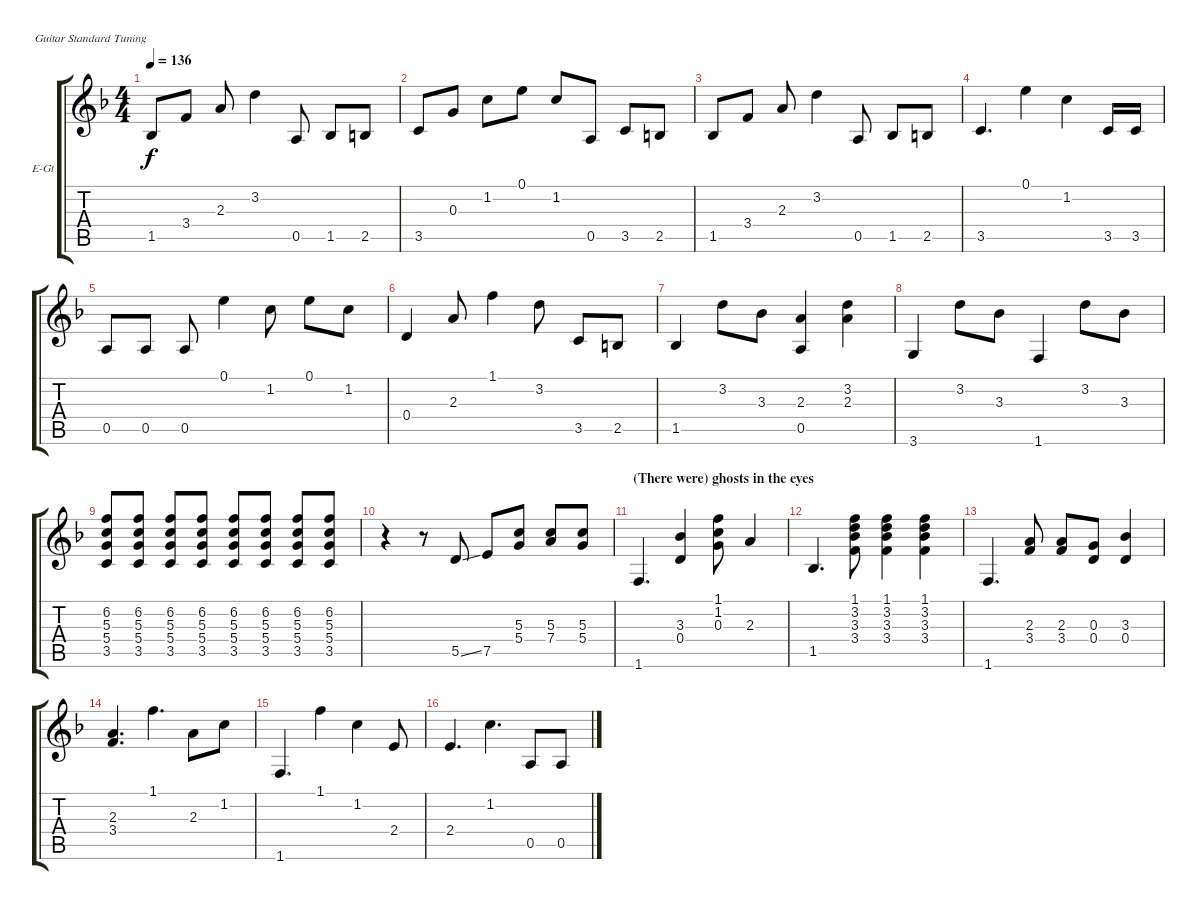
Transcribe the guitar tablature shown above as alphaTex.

\bracketExtendMode groupsimilarinstruments
\firstSystemTrackNameOrientation horizontal
\otherSystemsTrackNameOrientation horizontal
\track ("Guitar 2" "E-Gt") {instrument electricguitarclean}
\staff {score tabs}
\tuning (E4 B3 G3 D3 A2 E2)
\ts (4 4)
\tempo 136
\clef g2
\ks f
1.5.8{dy f} 3.4.8 2.3.8 3.2.4 0.5.8 1.5.8 2.5.8 |
3.5.8 0.3.8 1.2.8 0.1.8 1.2.8 0.5.8 3.5.8 2.5.8 |
1.5.8 3.4.8 2.3.8 3.2.4 0.5.8 1.5.8 2.5.8 |
3.5.4{d} 0.1.4 1.2.4 3.5.16 3.5.16 |
0.5.8 0.5.8 0.5.8 0.1.4 1.2.8 0.1.8 1.2.8 |
0.4.4 2.3.8 1.1.4 3.2.8 3.5.8 2.5.8 |
1.5.4 3.2.8 3.3.8 (2.3 0.5).4 (3.2 2.3).4 |
3.6.4 3.2.8 3.3.8 1.6.4 3.2.8 3.3.8 |
(6.2 5.3 5.4 3.5).8 (6.2 5.3 5.4 3.5).8 (6.2 5.3 5.4 3.5).8 (6.2 5.3 5.4 3.5).8 (6.2 5.3 5.4 3.5).8 (6.2 5.3 5.4 3.5).8 (6.2 5.3 5.4 3.5).8 (6.2 5.3 5.4 3.5).8 |
r.4 r.8 5.5{ss}.8 7.5.8 (5.3 5.4).8 (5.3 7.4).8 (5.3 5.4).8 |
\section ("" "(There were) ghosts in the eyes")
1.6.4{d} (3.3 0.4).4 (1.1 1.2 0.3).8 2.3.4 |
1.5.4{d} (1.1 3.2 3.3 3.4).8 (1.1 3.2 3.3 3.4).4 (1.1 3.2 3.3 3.4).4 |
1.6.4{d} (2.3 3.4).8 (2.3 3.4).8 (0.3 0.4).8 (3.3 0.4).4 |
(2.3 3.4).4{d} 1.1.4{d} 2.3.8 1.2.8 |
1.6.4{d} 1.1.4 1.2.4 2.4.8 |
2.4.4{d} 1.2.4{d} 0.5.8 0.5.8
